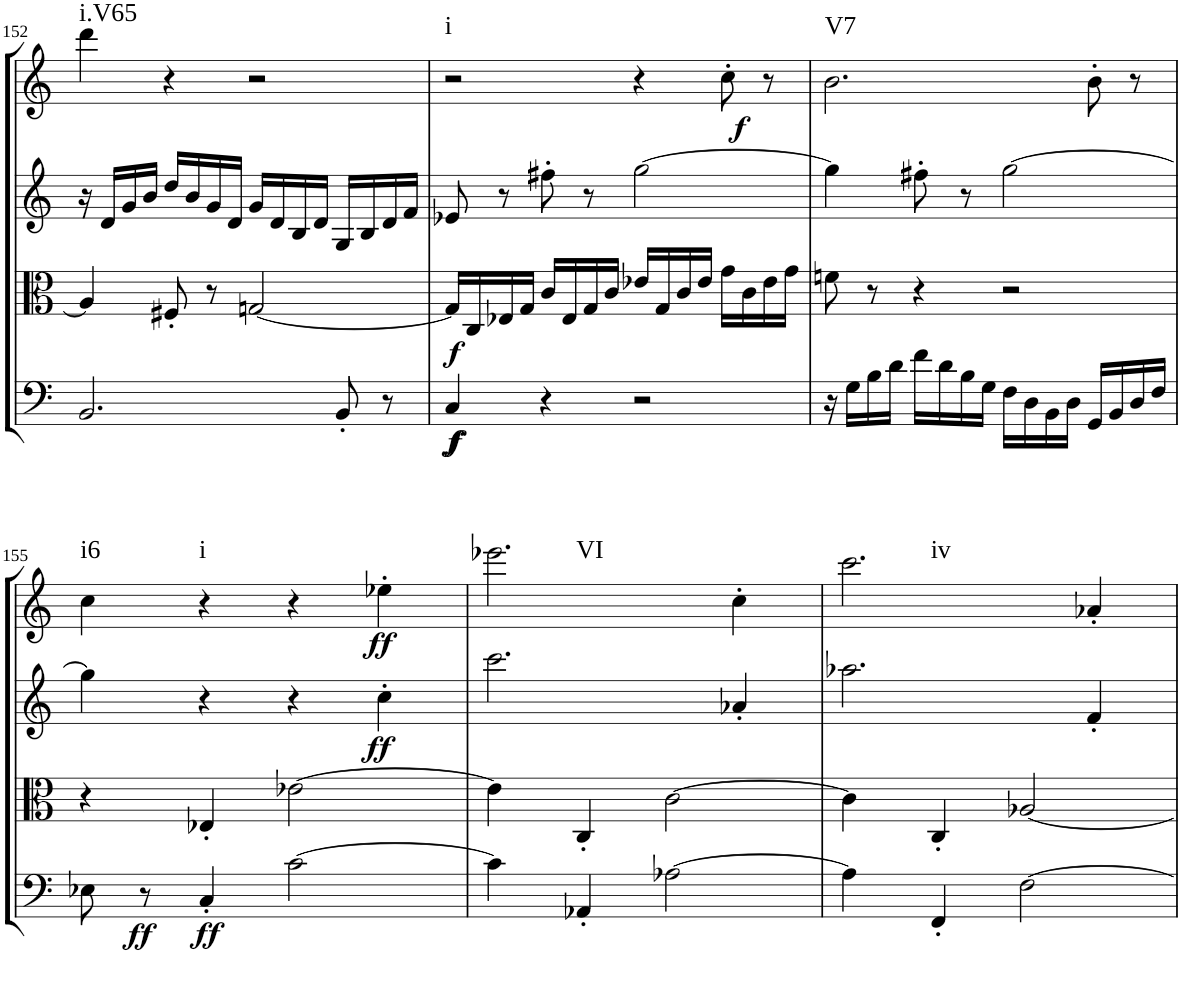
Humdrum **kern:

**kern	**dynam	**kern	**dynam	**kern	**dynam	**kern	**dynam	**harte
*part4	*part4	*part3	*part3	*part2	*part2	*part1	*part1	*part1
*staff4	*staff4	*staff3	*staff3	*staff2	*staff2	*staff1	*staff1	*
*I"Cello	*	*I"Viola	*	*I"2nd Violin	*	*I"1st Violin	*	*
*	*	*I'Vla	*	*I'Vln	*	*I'Vln	*	*
!!LO:PB:g=z
*clefF4	*	*clefC3	*	*clefG2	*	*clefG2	*	*
*k[]	*	*k[]	*	*k[]	*	*k[]	*	*
*M4/4	*	*M4/4	*	*M4/4	*	*M4/4	*	*
*met(c)	*	*met(c)	*	*met(c)	*	*met(c)	*	*
=152	=152	=152	=152	=152	=152	=152	=152	=152
!	!	!	!	!	!	!	!	!LO:H:kt=i.V65
2.BB/	.	4A/]	.	16r	.	4ddd\	.	N
.	.	.	.	16d/LL	.	.	.	.
.	.	.	.	16g/	.	.	.	.
.	.	.	.	16b/JJ	.	.	.	.
.	.	8F#X'/	.	16dd/LL	.	4r	.	.
.	.	.	.	16b/	.	.	.	.
.	.	8r	.	16g/	.	.	.	.
.	.	.	.	16d/JJ	.	.	.	.
.	.	[2Gn/	.	16g/LL	.	2r	.	.
.	.	.	.	16d/	.	.	.	.
.	.	.	.	16B/	.	.	.	.
.	.	.	.	16d/JJ	.	.	.	.
8BB'/	.	.	.	16G/LL	.	.	.	.
.	.	.	.	16B/	.	.	.	.
8r	.	.	.	16d/	.	.	.	.
.	.	.	.	16f/JJ	.	.	.	.
=153	=153	=153	=153	=153	=153	=153	=153	=153
!	!LO:DY:b	!	!	!	!	!	!	!
!	!LO:DY:n=1:b	!	!LO:DY:b	!	!	!	!	!LO:H:kt=i
4C/	f f	16G/LL]	f	8e-X/	.	2r	.	N
.	.	16C/	.	.	.	.	.	.
.	.	16E-X/	.	8r	.	.	.	.
.	.	16G/JJ	.	.	.	.	.	.
4r	.	16c/LL	.	8ff#X'\	.	.	.	.
.	.	16E-/	.	.	.	.	.	.
.	.	16G/	.	8r	.	.	.	.
.	.	16c/JJ	.	.	.	.	.	.
2r	.	16e-X/LL	.	[2gg\	.	4r	.	.
.	.	16G/	.	.	.	.	.	.
.	.	16c/	.	.	.	.	.	.
.	.	16e-/JJ	.	.	.	.	.	.
!	!	!	!	!	!	!	!LO:DY:b	!
.	.	16g\LL	.	.	.	8cc'\	f	.
.	.	16c\	.	.	.	.	.	.
.	.	16e-\	.	.	.	8r	.	.
.	.	16g\JJ	.	.	.	.	.	.
=154	=154	=154	=154	=154	=154	=154	=154	=154
!	!	!	!	!	!	!	!	!LO:H:kt=V7
16r	.	8fn\	.	4gg\]	.	2.b\	.	N
16G\LL	.	.	.	.	.	.	.	.
16B\	.	8r	.	.	.	.	.	.
16d\JJ	.	.	.	.	.	.	.	.
16f\LL	.	4r	.	8ff#X'\	.	.	.	.
16d\	.	.	.	.	.	.	.	.
16B\	.	.	.	8r	.	.	.	.
16G\JJ	.	.	.	.	.	.	.	.
16F\LL	.	2r	.	[2gg\	.	.	.	.
16D\	.	.	.	.	.	.	.	.
16BB\	.	.	.	.	.	.	.	.
16D\JJ	.	.	.	.	.	.	.	.
16GG/LL	.	.	.	.	.	8b'\	.	.
16BB/	.	.	.	.	.	.	.	.
16D/	.	.	.	.	.	8r	.	.
16F/JJ	.	.	.	.	.	.	.	.
!!LO:LB:g=z
=155	=155	=155	=155	=155	=155	=155	=155	=155
!	!	!	!	!	!	!	!	!LO:H:kt=i6
8E-X\	.	4r	.	4gg\]	.	4cc\	.	N
!	!LO:DY:b	!	!	!	!	!	!	!
8r	ff	.	.	.	.	.	.	.
!	!LO:DY:b	!	!	!	!	!	!	!LO:H:kt=i
4C'/	ff	4E-X'/	.	4r	.	4r	.	N
[2c\	.	[2e-X\	.	4r	.	4r	.	.
!	!	!	!	!	!LO:DY:b	!	!LO:DY:b	!
.	.	.	.	4cc'\	ff	4ee-X'\	ff	.
=156	=156	=156	=156	=156	=156	=156	=156	=156
!	!	!	!	!	!	!	!	!LO:H:kt=VI
4c\]	.	4e-\]	.	2.ccc\	.	2.eee-X\	.	N
4AA-X'/	.	4C'/	.	.	.	.	.	.
[2A-X\	.	[2c\	.	.	.	.	.	.
.	.	.	.	4a-X'/	.	4cc'\	.	.
=157	=157	=157	=157	=157	=157	=157	=157	=157
!	!	!	!	!	!	!	!	!LO:H:kt=iv
4A-\]	.	4c\]	.	2.aa-X\	.	2.ccc\	.	N
4FF'/	.	4C'/	.	.	.	.	.	.
[2F\	.	[2A-X/	.	.	.	.	.	.
.	.	.	.	4f'/	.	4a-X'/	.	.
=	=	=	=	=	=	=	=	=
*-	*-	*-	*-	*-	*-	*-	*-	*-
